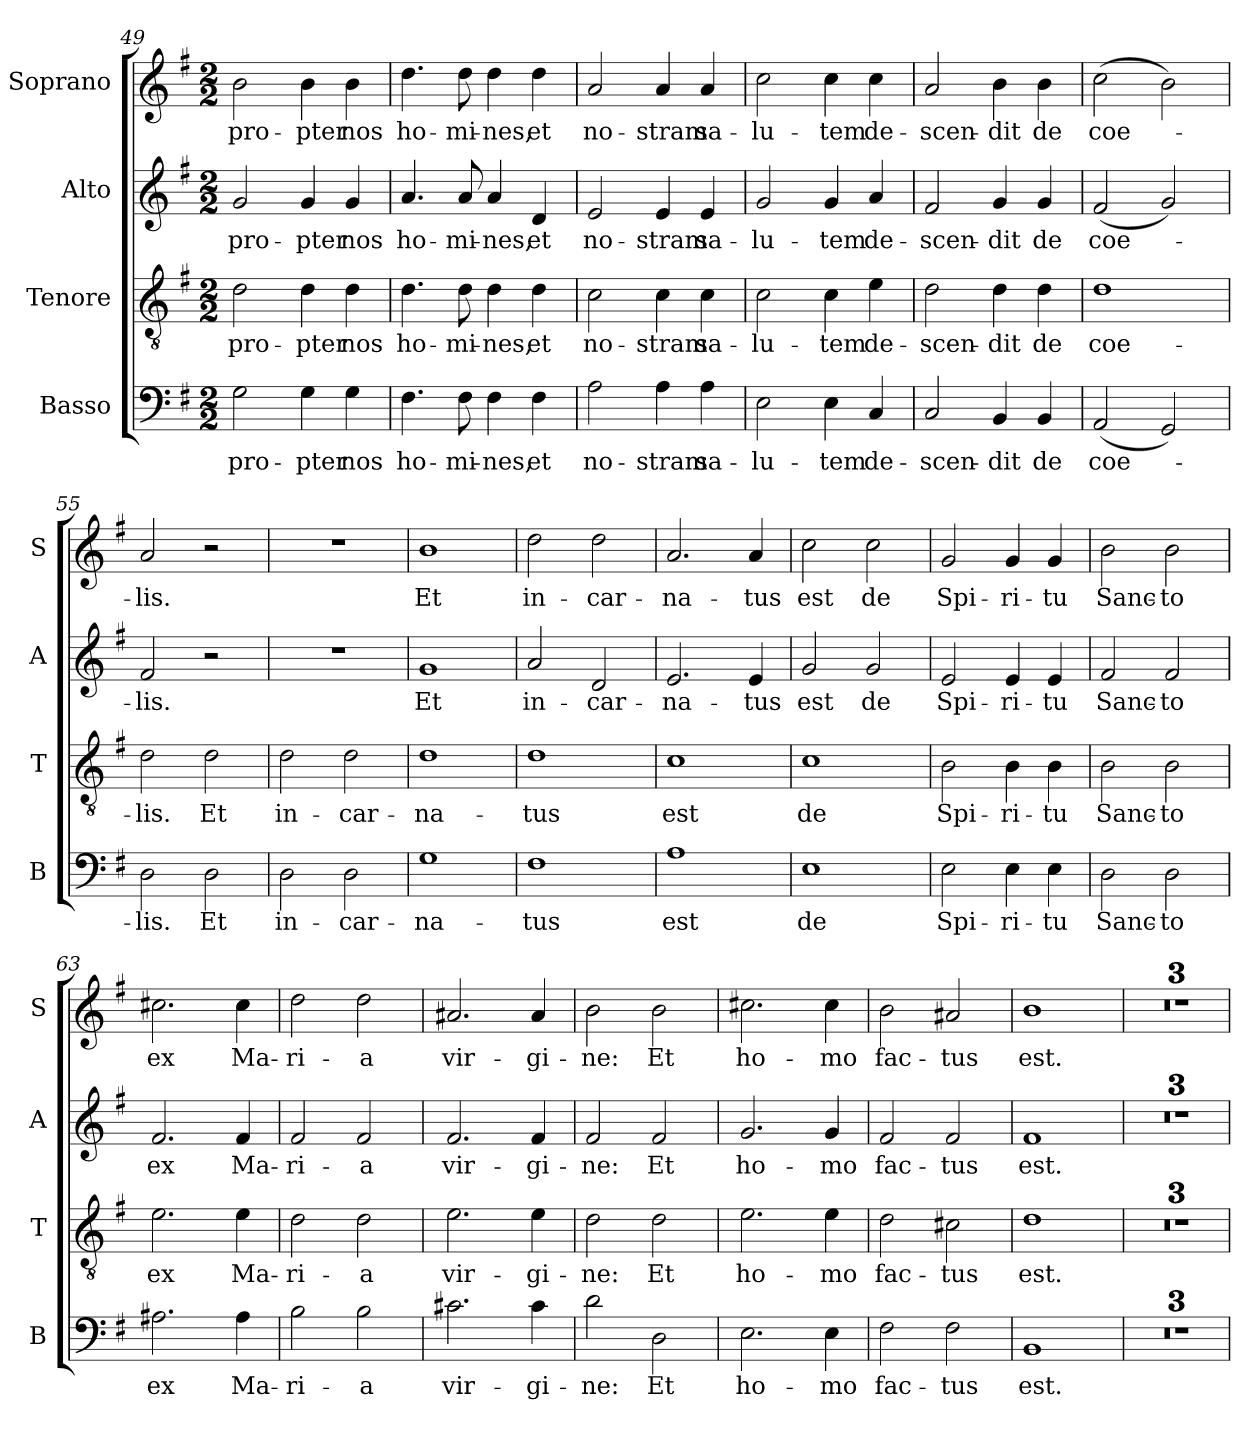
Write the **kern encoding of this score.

**kern	**text	**kern	**text	**kern	**text	**kern	**text
*part4	*part4	*part3	*part3	*part2	*part2	*part1	*part1
*staff4	*staff4	*staff3	*staff3	*staff2	*staff2	*staff1	*staff1
*I"Basso	*	*I"Tenore	*	*I"Alto	*	*I"Soprano	*
*I'B	*	*I'T	*	*I'A	*	*I'S	*
*clefF4	*	*clefGv2	*	*clefG2	*	*clefG2	*
*k[f#]	*	*k[f#]	*	*k[f#]	*	*k[f#]	*
*G:	*	*G:	*	*G:	*	*G:	*
*M2/2	*	*M2/2	*	*M2/2	*	*M2/2	*
=49	=49	=49	=49	=49	=49	=49	=49
!	!LO:LY:b	!	!LO:LY:b	!	!LO:LY:b	!	!LO:LY:b
2G\	pro-	2d\	pro-	2g/	pro-	2b\	pro-
!	!LO:LY:b	!	!LO:LY:b	!	!LO:LY:b	!	!LO:LY:b
4G\	-pter	4d\	-pter	4g/	-pter	4b\	-pter
!	!LO:LY:b	!	!LO:LY:b	!	!LO:LY:b	!	!LO:LY:b
4G\	nos	4d\	nos	4g/	nos	4b\	nos
=50	=50	=50	=50	=50	=50	=50	=50
!	!LO:LY:b	!	!LO:LY:b	!	!LO:LY:b	!	!LO:LY:b
4.F#\	ho-	4.d\	ho-	4.a/	ho-	4.dd\	ho-
!	!LO:LY:b	!	!LO:LY:b	!	!LO:LY:b	!	!LO:LY:b
8F#\	-mi-	8d\	-mi-	8a/	-mi-	8dd\	-mi-
!	!LO:LY:b	!	!LO:LY:b	!	!LO:LY:b	!	!LO:LY:b
4F#\	-nes,	4d\	-nes,	4a/	-nes,	4dd\	-nes,
!	!LO:LY:b	!	!LO:LY:b	!	!LO:LY:b	!	!LO:LY:b
4F#\	et	4d\	et	4d/	et	4dd\	et
!!LO:LB:g=z
=51	=51	=51	=51	=51	=51	=51	=51
!	!LO:LY:b	!	!LO:LY:b	!	!LO:LY:b	!	!LO:LY:b
2A\	no-	2c\	no-	2e/	no-	2a/	no-
!	!LO:LY:b	!	!LO:LY:b	!	!LO:LY:b	!	!LO:LY:b
4A\	-stram	4c\	-stram	4e/	-stram	4a/	-stram
!	!LO:LY:b	!	!LO:LY:b	!	!LO:LY:b	!	!LO:LY:b
4A\	sa-	4c\	sa-	4e/	sa-	4a/	sa-
=52	=52	=52	=52	=52	=52	=52	=52
!	!LO:LY:b	!	!LO:LY:b	!	!LO:LY:b	!	!LO:LY:b
2E\	-lu-	2c\	-lu-	2g/	-lu-	2cc\	-lu-
!	!LO:LY:b	!	!LO:LY:b	!	!LO:LY:b	!	!LO:LY:b
4E\	-tem	4c\	-tem	4g/	-tem	4cc\	-tem
!	!LO:LY:b	!	!LO:LY:b	!	!LO:LY:b	!	!LO:LY:b
4C/	de-	4e\	de-	4a/	de-	4cc\	de-
=53	=53	=53	=53	=53	=53	=53	=53
!	!LO:LY:b	!	!LO:LY:b	!	!LO:LY:b	!	!LO:LY:b
2C/	-scen-	2d\	-scen-	2f#/	-scen-	2a/	-scen-
!	!LO:LY:b	!	!LO:LY:b	!	!LO:LY:b	!	!LO:LY:b
4BB/	-dit	4d\	-dit	4g/	-dit	4b\	-dit
!	!LO:LY:b	!	!LO:LY:b	!	!LO:LY:b	!	!LO:LY:b
4BB/	de	4d\	de	4g/	de	4b\	de
=54	=54	=54	=54	=54	=54	=54	=54
!	!LO:LY:b	!	!LO:LY:b	!	!LO:LY:b	!	!LO:LY:b
(<2AA/	coe-	1d	coe-	(<2f#/	coe-	(>2cc\	coe-
2GG/)	.	.	.	2g/)	.	2b\)	.
=55	=55	=55	=55	=55	=55	=55	=55
!	!LO:LY:b	!	!LO:LY:b	!	!LO:LY:b	!	!LO:LY:b
2D\	-lis.	2d\	-lis.	2f#/	-lis.	2a/	-lis.
!	!LO:LY:b	!	!LO:LY:b	!	!	!	!
2D\	Et	2d\	Et	2r	.	2r	.
=56	=56	=56	=56	=56	=56	=56	=56
!	!LO:LY:b	!	!LO:LY:b	!	!	!	!
2D\	in-	2d\	in-	1r	.	1r	.
!	!LO:LY:b	!	!LO:LY:b	!	!	!	!
2D\	-car-	2d\	-car-	.	.	.	.
=57	=57	=57	=57	=57	=57	=57	=57
!	!LO:LY:b	!	!LO:LY:b	!	!LO:LY:b	!	!LO:LY:b
1G	-na-	1d	-na-	1g	Et	1b	Et
!!LO:PB:g=z
=58	=58	=58	=58	=58	=58	=58	=58
!	!LO:LY:b	!	!LO:LY:b	!	!LO:LY:b	!	!LO:LY:b
1F#	-tus	1d	-tus	2a/	in-	2dd\	in-
!	!	!	!	!	!LO:LY:b	!	!LO:LY:b
.	.	.	.	2d/	-car-	2dd\	-car-
=59	=59	=59	=59	=59	=59	=59	=59
!	!LO:LY:b	!	!LO:LY:b	!	!LO:LY:b	!	!LO:LY:b
1A	est	1c	est	2.e/	-na-	2.a/	-na-
!	!	!	!	!	!LO:LY:b	!	!LO:LY:b
.	.	.	.	4e/	-tus	4a/	-tus
=60	=60	=60	=60	=60	=60	=60	=60
!	!LO:LY:b	!	!LO:LY:b	!	!LO:LY:b	!	!LO:LY:b
1E	de	1c	de	2g/	est	2cc\	est
!	!	!	!	!	!LO:LY:b	!	!LO:LY:b
.	.	.	.	2g/	de	2cc\	de
=61	=61	=61	=61	=61	=61	=61	=61
!	!LO:LY:b	!	!LO:LY:b	!	!LO:LY:b	!	!LO:LY:b
2E\	Spi-	2B\	Spi-	2e/	Spi-	2g/	Spi-
!	!LO:LY:b	!	!LO:LY:b	!	!LO:LY:b	!	!LO:LY:b
4E\	-ri-	4B\	-ri-	4e/	-ri-	4g/	-ri-
!	!LO:LY:b	!	!LO:LY:b	!	!LO:LY:b	!	!LO:LY:b
4E\	-tu	4B\	-tu	4e/	-tu	4g/	-tu
=62	=62	=62	=62	=62	=62	=62	=62
!	!LO:LY:b	!	!LO:LY:b	!	!LO:LY:b	!	!LO:LY:b
2D\	Sanc-	2B\	Sanc-	2f#/	Sanc-	2b\	Sanc-
!	!LO:LY:b	!	!LO:LY:b	!	!LO:LY:b	!	!LO:LY:b
2D\	-to	2B\	-to	2f#/	-to	2b\	-to
=63	=63	=63	=63	=63	=63	=63	=63
!	!LO:LY:b	!	!LO:LY:b	!	!LO:LY:b	!	!LO:LY:b
2.A#X\	ex	2.e\	ex	2.f#/	ex	2.cc#X\	ex
!	!LO:LY:b	!	!LO:LY:b	!	!LO:LY:b	!	!LO:LY:b
4A#\	Ma-	4e\	Ma-	4f#/	Ma-	4cc#\	Ma-
=64	=64	=64	=64	=64	=64	=64	=64
!	!LO:LY:b	!	!LO:LY:b	!	!LO:LY:b	!	!LO:LY:b
2B\	-ri-	2d\	-ri-	2f#/	-ri-	2dd\	-ri-
!	!LO:LY:b	!	!LO:LY:b	!	!LO:LY:b	!	!LO:LY:b
2B\	-a	2d\	-a	2f#/	-a	2dd\	-a
!!LO:LB:g=z
=65	=65	=65	=65	=65	=65	=65	=65
!	!LO:LY:b	!	!LO:LY:b	!	!LO:LY:b	!	!LO:LY:b
2.c#X\	vir-	2.e\	vir-	2.f#/	vir-	2.a#X/	vir-
!	!LO:LY:b	!	!LO:LY:b	!	!LO:LY:b	!	!LO:LY:b
4c#\	-gi-	4e\	-gi-	4f#/	-gi-	4a#/	-gi-
=66	=66	=66	=66	=66	=66	=66	=66
!	!LO:LY:b	!	!LO:LY:b	!	!LO:LY:b	!	!LO:LY:b
2d\	-ne:	2d\	-ne:	2f#/	-ne:	2b\	-ne:
!	!LO:LY:b	!	!LO:LY:b	!	!LO:LY:b	!	!LO:LY:b
2D\	Et	2d\	Et	2f#/	Et	2b\	Et
=67	=67	=67	=67	=67	=67	=67	=67
!	!LO:LY:b	!	!LO:LY:b	!	!LO:LY:b	!	!LO:LY:b
2.E\	ho-	2.e\	ho-	2.g/	ho-	2.cc#X\	ho-
!	!LO:LY:b	!	!LO:LY:b	!	!LO:LY:b	!	!LO:LY:b
4E\	-mo	4e\	-mo	4g/	-mo	4cc#\	-mo
=68	=68	=68	=68	=68	=68	=68	=68
!	!LO:LY:b	!	!LO:LY:b	!	!LO:LY:b	!	!LO:LY:b
2F#\	fac-	2d\	fac-	2f#/	fac-	2b\	fac-
!	!LO:LY:b	!	!LO:LY:b	!	!LO:LY:b	!	!LO:LY:b
2F#\	-tus	2c#X\	-tus	2f#/	-tus	2a#X/	-tus
=69	=69	=69	=69	=69	=69	=69	=69
!	!LO:LY:b	!	!LO:LY:b	!	!LO:LY:b	!	!LO:LY:b
1BB	est.	1d	est.	1f#	est.	1b	est.
=70	=70	=70	=70	=70	=70	=70	=70
1r	.	1r	.	1r	.	1r	.
=71	=71	=71	=71	=71	=71	=71	=71
1r	.	1r	.	1r	.	1r	.
=72	=72	=72	=72	=72	=72	=72	=72
1r	.	1r	.	1r	.	1r	.
=	=	=	=	=	=	=	=
*-	*-	*-	*-	*-	*-	*-	*-
